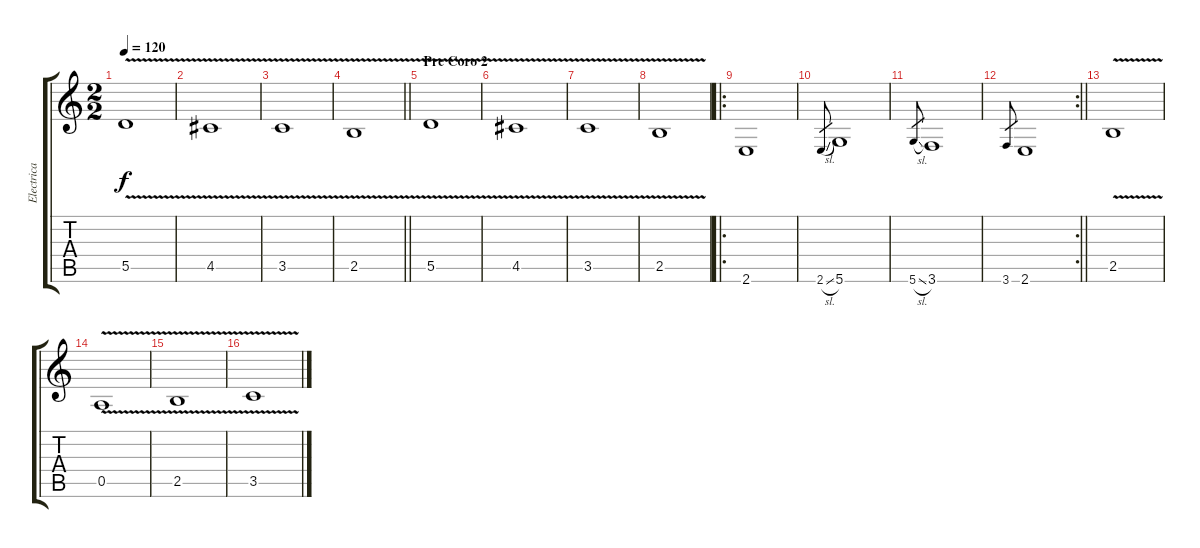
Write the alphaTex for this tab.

\track ("Electrica" "Electrica") {instrument overdrivenguitar}
\staff {score tabs}
\tuning (E4 B3 G3 D3 A2 D2) {hide}
\ts (2 2)
\tempo 120
\clef g2
\ks c
5.5{v}.1{dy f} |
4.5{v}.1{volume 8} |
3.5{v}.1 |
\barLineRight lightlight
2.5{v}.1 |
\section ("" "Pre Coro 2")
5.5{v}.1 |
4.5{v}.1{volume 8} |
3.5{v}.1 |
2.5{v}.1 |
\ro
2.6.1 |
2.6{sl}.8{gr} 5.6.1 |
5.6{sl}.8{gr} 3.6.1 |
\rc 2
\barLineRight lightlight
3.6.8{gr} 2.6.1 |
2.5{v}.1 |
0.5{v}.1 |
2.5{v}.1 |
3.5{v}.1
